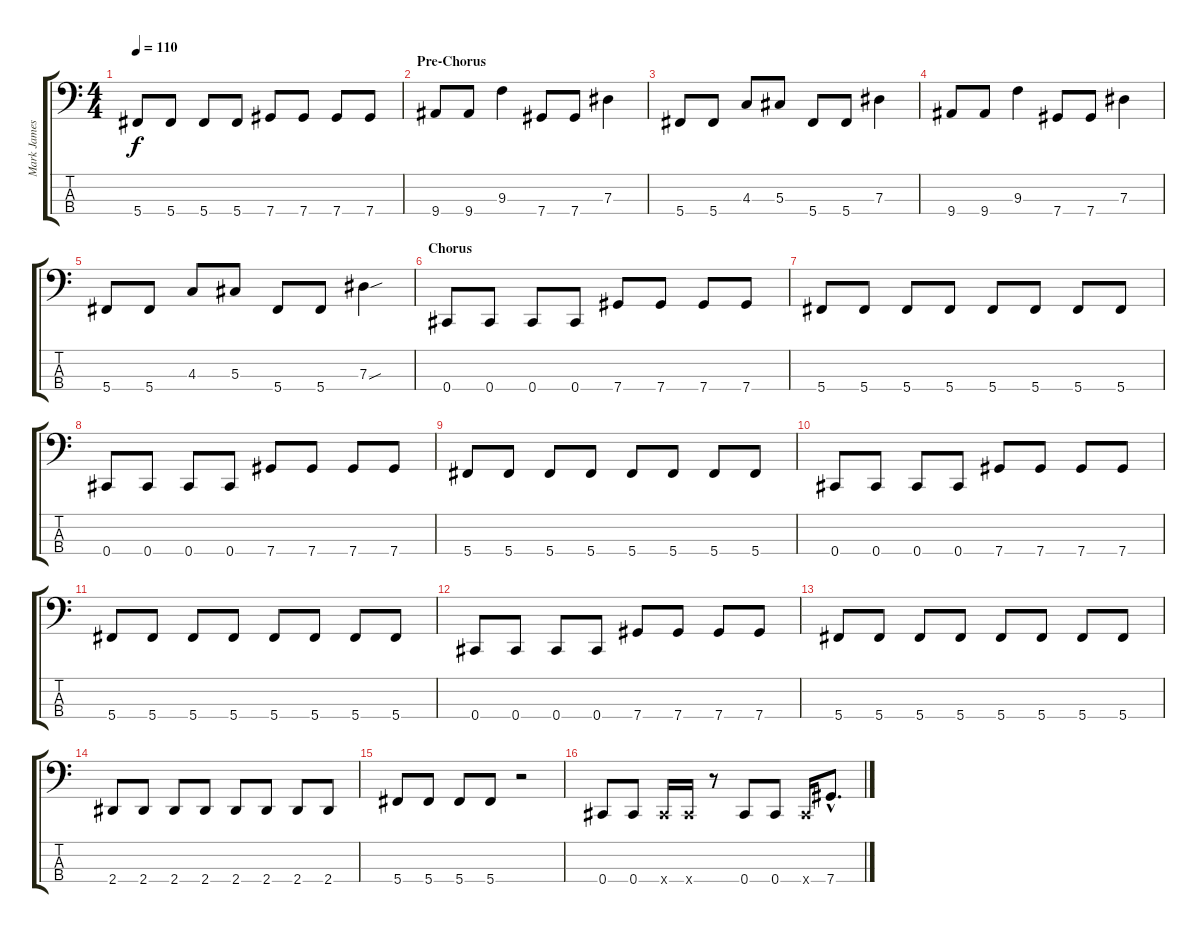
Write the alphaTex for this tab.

\track ("Mark James Klepaski" "Mark James") {instrument electricbassfinger}
\staff {score tabs}
\tuning (Gb2 Db2 Ab1 Db1) {hide}
\ts (4 4)
\tempo 110
\clef f4
\ks c
5.4.8{dy f} 5.4.8 5.4.8 5.4.8 7.4.8 7.4.8 7.4.8 7.4.8 |
\section ("" "Pre-Chorus")
9.4.8 9.4.8 9.3.4 7.4.8 7.4.8 7.3.4 |
5.4.8 5.4.8 4.3.8 5.3.8 5.4.8 5.4.8 7.3.4 |
9.4.8 9.4.8 9.3.4 7.4.8 7.4.8 7.3.4 |
5.4.8 5.4.8 4.3.8 5.3.8 5.4.8 5.4.8 7.3{sou}.4 |
\section ("" "Chorus")
0.4.8 0.4.8 0.4.8 0.4.8 7.4.8 7.4.8 7.4.8 7.4.8 |
5.4.8 5.4.8 5.4.8 5.4.8 5.4.8 5.4.8 5.4.8 5.4.8 |
0.4.8 0.4.8 0.4.8 0.4.8 7.4.8 7.4.8 7.4.8 7.4.8 |
5.4.8 5.4.8 5.4.8 5.4.8 5.4.8 5.4.8 5.4.8 5.4.8 |
0.4.8 0.4.8 0.4.8 0.4.8 7.4.8 7.4.8 7.4.8 7.4.8 |
5.4.8 5.4.8 5.4.8 5.4.8 5.4.8 5.4.8 5.4.8 5.4.8 |
0.4.8 0.4.8 0.4.8 0.4.8 7.4.8 7.4.8 7.4.8 7.4.8 |
5.4.8 5.4.8 5.4.8 5.4.8 5.4.8 5.4.8 5.4.8 5.4.8 |
2.4.8 2.4.8 2.4.8 2.4.8 2.4.8 2.4.8 2.4.8 2.4.8 |
5.4.8 5.4.8 5.4.8 5.4.8 r.2 |
0.4.8 0.4.8 0.4{x}.16 0.4{x}.16 r.8 0.4.8 0.4.8 0.4{x}.16 7.4{hac}.8{d}
